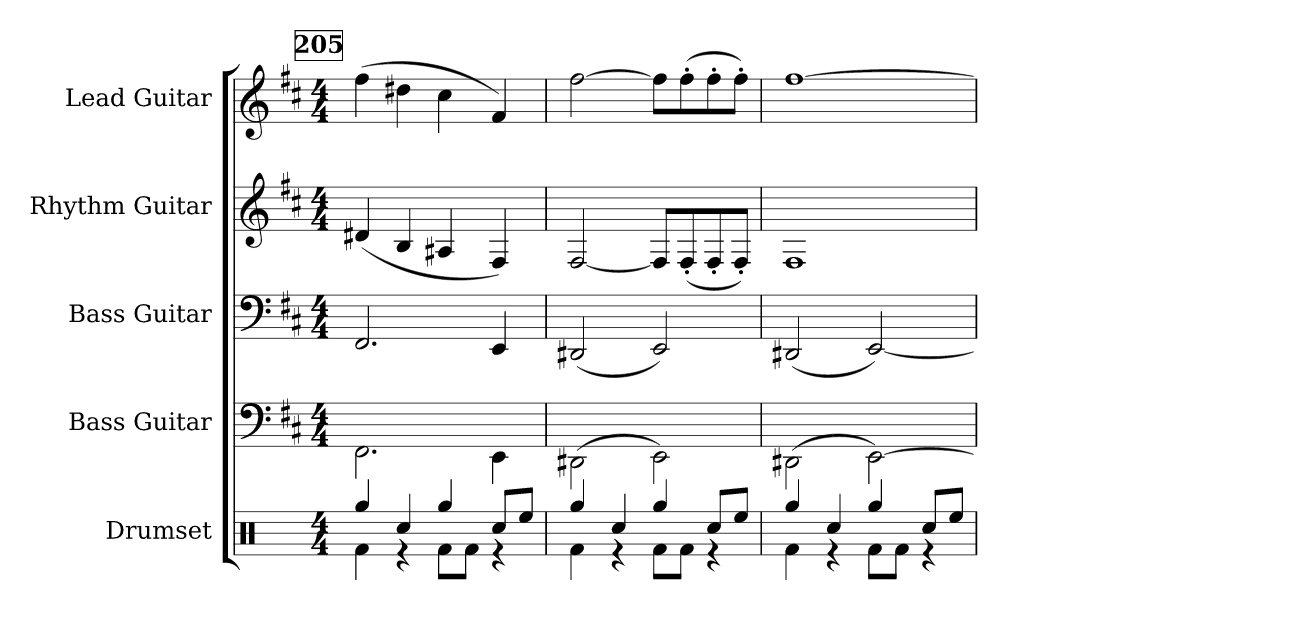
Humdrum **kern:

**kern	**kern	**kern	**kern	**kern
*part5	*part4	*part3	*part2	*part1
*staff5	*staff4	*staff3	*staff2	*staff1
*I"Drumset	*I"Bass Guitar	*I"Bass Guitar	*I"Rhythm Guitar	*I"Lead Guitar
*I'Drs.	*I'Bass	*I'Bass	*I'Rt.	*I'Ld.
*clefX	*	*clefF4	*clefG2	*clefG2
*k[]	*k[f#c#]	*k[f#c#]	*k[f#c#]	*k[f#c#]
*M4/4	*M4/4	*M4/4	*M4/4	*M4/4
!!LO:REH:place=s1:a:B:fs=14:t=205
=205	=205	=205	=205	=205
*^	*	*	*	*
4Rgg/	4Rf\	2.FF#\	2.FF#/	(4d#X/	(4ff#\
4Rcc/	4r	.	.	4B/	4dd#X\
4Rgg/	8Rf\L	.	.	4A#X/	4cc#\
.	8Rf\J	.	.	.	.
8Rcc/L	4r	4EE\	4EE/	4F#/)	4f#/)
8Ree/J	.	.	.	.	.
=206	=206	=206	=206	=206	=206
4Rgg/	4Rf\	(2DD#X\	(2DD#X/	[2F#/	[2ff#\
4Rcc/	4r	.	.	.	.
4Rgg/	8Rf\L	2EE\)	2EE/)	8F#/L]	8ff#\L]
.	8Rf\J	.	.	(8F#'/	(8ff#'\
8Rcc/L	4r	.	.	8F#'/	8ff#'\
8Ree/J	.	.	.	8F#'/J)	8ff#'\J)
!!LO:PB:g=z
=207	=207	=207	=207	=207	=207
4Rgg/	4Rf\	(2DD#X\	(2DD#X/	1F#	[1ff#
4Rcc/	4r	.	.	.	.
4Rgg/	8Rf\L	[2EE\)	[2EE/)	.	.
.	8Rf\J	.	.	.	.
8Rcc/L	4r	.	.	.	.
8Ree/J	.	.	.	.	.
*v	*v	*	*	*	*
=	=	=	=	=
*-	*-	*-	*-	*-
